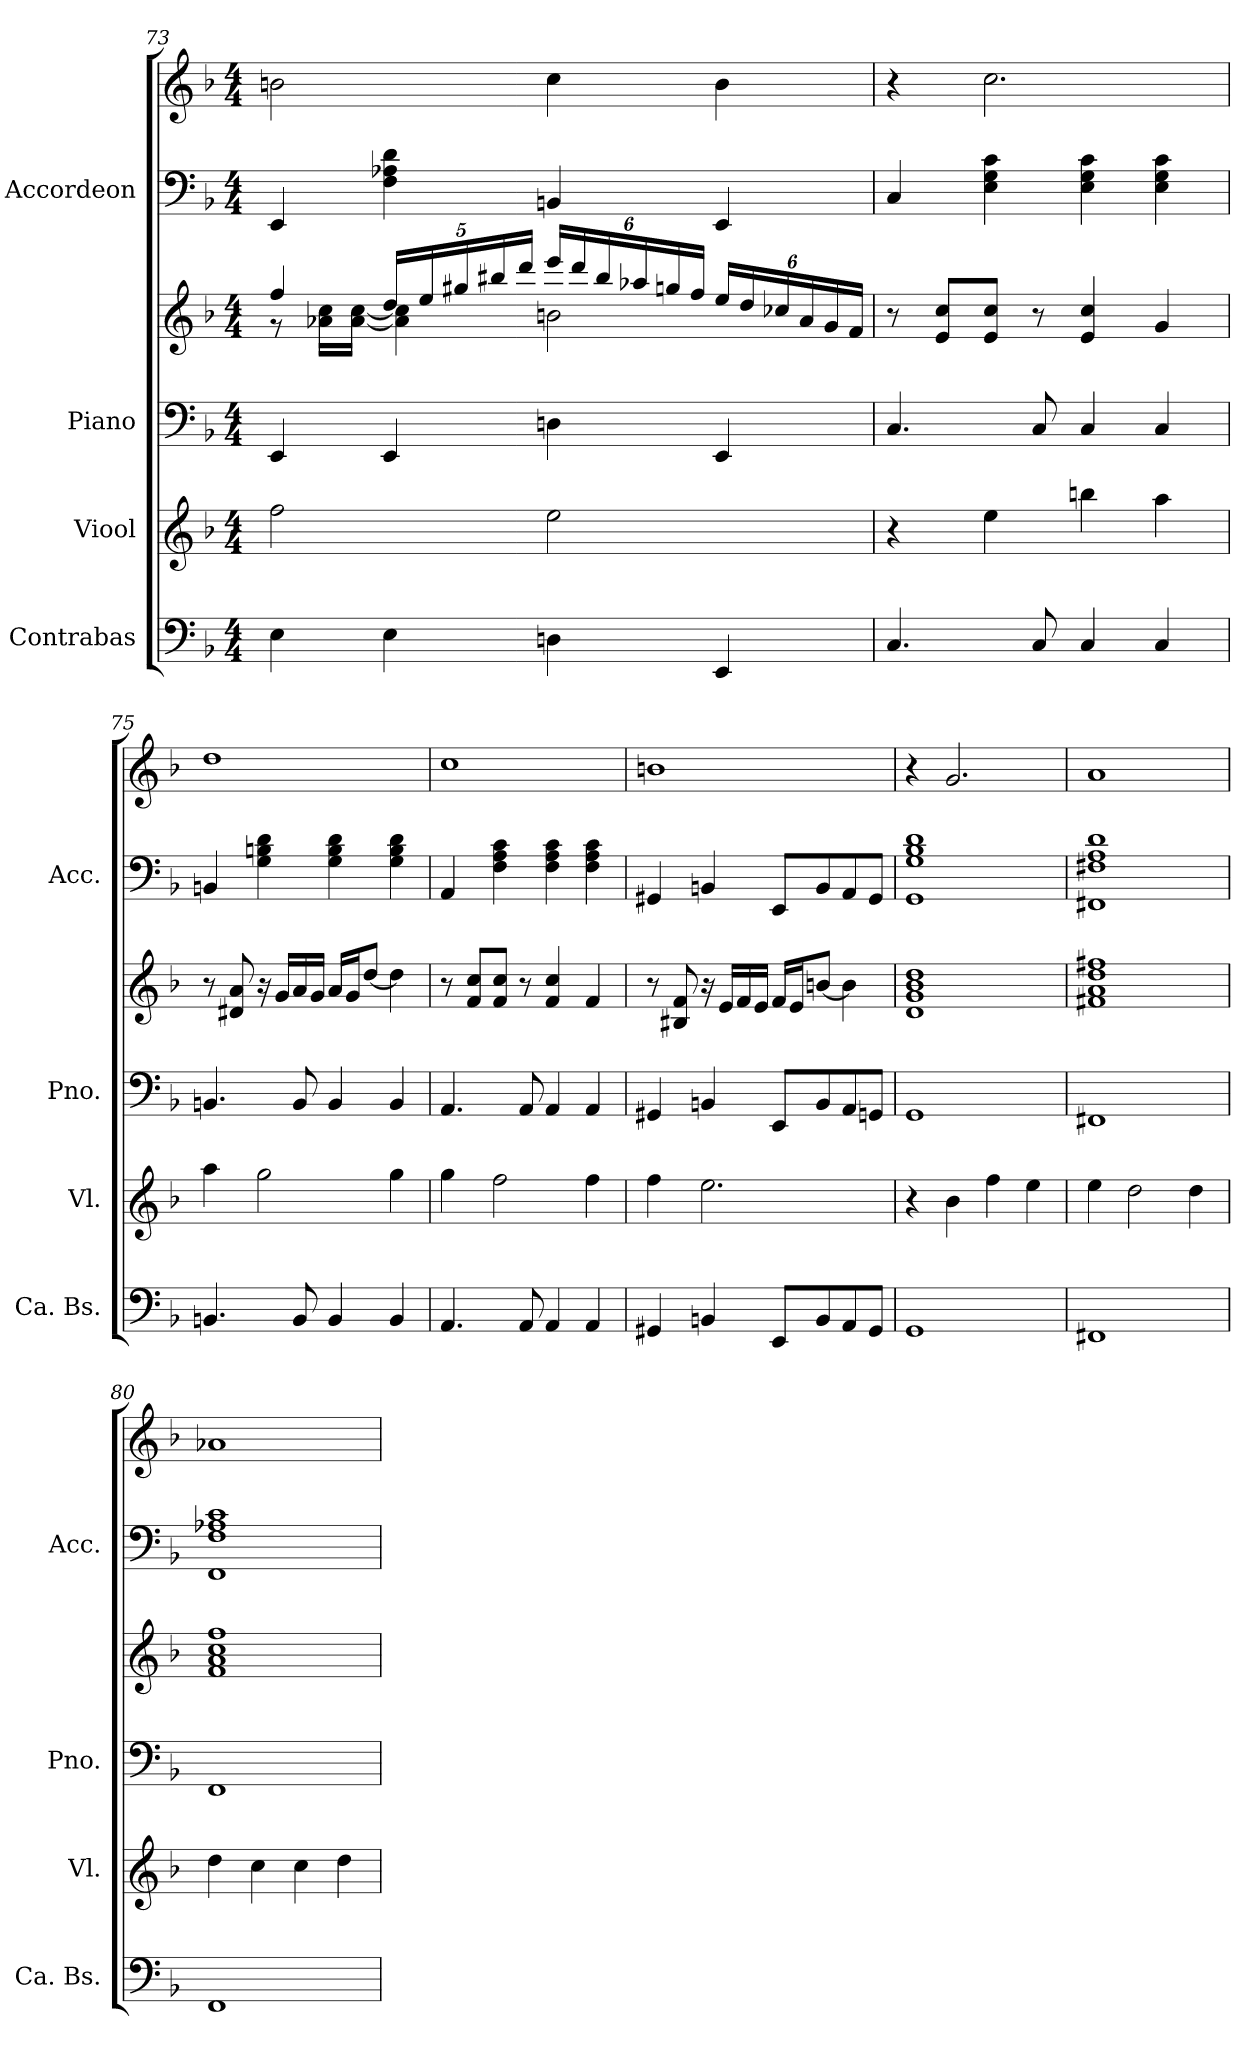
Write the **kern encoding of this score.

**kern	**kern	**kern	**kern	**kern	**kern
*part4	*part3	*part2	*part2	*part1	*part1
*staff6	*staff5	*staff4	*staff3	*staff2	*staff1
*I"Contrabas	*I"Viool	*I"Piano	*	*I"Accordeon	*
*I'Ca. Bs.	*I'Vl.	*I'Pno.	*	*I'Acc.	*
*clefF4	*clefG2	*clefF4	*clefG2	*clefF4	*clefG2
*ITrd7c12	*	*	*	*	*
*k[b-]	*k[b-]	*k[b-]	*k[b-]	*k[b-]	*k[b-]
*M4/4	*M4/4	*M4/4	*M4/4	*M4/4	*M4/4
=73	=73	=73	=73	=73	=73
*	*	*	*^	*	*
4EE\	2ff\	4EE/	4ff/	8r	4EE/	2bn\
.	.	.	.	16a-X\ 16cc\LL	.	.
.	.	.	.	[16a-\ [16cc\JJ	.	.
*	*	*	*Xbrackettup	*	*	*
4EE\	.	4EE/	20dd/LL	4a-\] 4cc\]	4F\ 4A-X\ 4d\	.
.	.	.	20ee/	.	.	.
.	.	.	20gg#X/	.	.	.
.	.	.	20bb#X/	.	.	.
.	.	.	20ddd/JJ	.	.	.
4DDn\	2ee\	4Dn\	24eee/LL	2bn\	4BBn/	4cc\
.	.	.	24ddd/	.	.	.
.	.	.	24bb#/	.	.	.
.	.	.	24aa-X/	.	.	.
.	.	.	24ggn/	.	.	.
.	.	.	24ff/JJ	.	.	.
4EEE/	.	4EE/	24ee/LL	.	4EE/	4b\
.	.	.	24dd/	.	.	.
.	.	.	24cc-X/	.	.	.
.	.	.	24a-/	.	.	.
.	.	.	24g/	.	.	.
.	.	.	24f/JJ	.	.	.
*	*	*	*v	*v	*	*
=74	=74	=74	=74	=74	=74
4.CC/	4r	4.C/	8r	4C/	4r
.	.	.	8e/ 8cc/L	.	.
.	4ee\	.	8e/ 8cc/J	4E\ 4G\ 4c\	2.cc\
8CC/	.	8C/	8r	.	.
4CC/	4bbn\	4C/	4e/ 4cc/	4E\ 4G\ 4c\	.
4CC/	4aa\	4C/	4g/	4E\ 4G\ 4c\	.
!!LO:LB:g=z
=75	=75	=75	=75	=75	=75
4.BBBn/	4aa\	4.BBn/	8r	4BBn/	1dd
.	.	.	8d#X/ 8a/	.	.
.	2gg\	.	16r	4G\ 4Bn\ 4d\	.
.	.	.	16g/LL	.	.
8BBB/	.	8BB/	16a/	.	.
.	.	.	16g/JJ	.	.
4BBB/	.	4BB/	16a/LL	4G\ 4B\ 4d\	.
.	.	.	16g/J	.	.
.	.	.	[8dd/J	.	.
4BBB/	4gg\	4BB/	4dd\]	4G\ 4B\ 4d\	.
=76	=76	=76	=76	=76	=76
4.AAA/	4gg\	4.AA/	8r	4AA/	1cc
.	.	.	8f/ 8cc/L	.	.
.	2ff\	.	8f/ 8cc/J	4F\ 4A\ 4c\	.
8AAA/	.	8AA/	8r	.	.
4AAA/	.	4AA/	4f/ 4cc/	4F\ 4A\ 4c\	.
4AAA/	4ff\	4AA/	4f/	4F\ 4A\ 4c\	.
=77	=77	=77	=77	=77	=77
4GGG#X/	4ff\	4GG#X/	8r	4GG#X/	1bn
.	.	.	8B#X/ 8f/	.	.
4BBBn/	2.ee\	4BBn/	16r	4BBn/	.
.	.	.	16e/LL	.	.
.	.	.	16f/	.	.
.	.	.	16e/JJ	.	.
8EEE/L	.	8EE/L	16f/LL	8EE/L	.
.	.	.	16e/J	.	.
8BBB/	.	8BB/	[8bn/J	8BB/	.
8AAA/	.	8AA/	4b\]	8AA/	.
8GGG#/J	.	8GGn/J	.	8GG#/J	.
!!LO:PB:g=z
=78	=78	=78	=78	=78	=78
1GGG	4r	1GG	1d 1g 1b- 1dd	1GG 1G 1B- 1d	4r
.	4b-\	.	.	.	2.g/
.	4ff\	.	.	.	.
.	4ee\	.	.	.	.
=79	=79	=79	=79	=79	=79
1FFF#X	4ee\	1FF#X	1f#X 1a 1dd 1ff#X	1FF#X 1F#X 1A 1d	1a
.	2dd\	.	.	.	.
.	4dd\	.	.	.	.
=80	=80	=80	=80	=80	=80
1FFF	4dd\	1FF	1f 1a 1cc 1ff	1FF 1F 1A-X 1c	1a-X
.	4cc\	.	.	.	.
.	4cc\	.	.	.	.
.	4dd\	.	.	.	.
=	=	=	=	=	=
*-	*-	*-	*-	*-	*-
